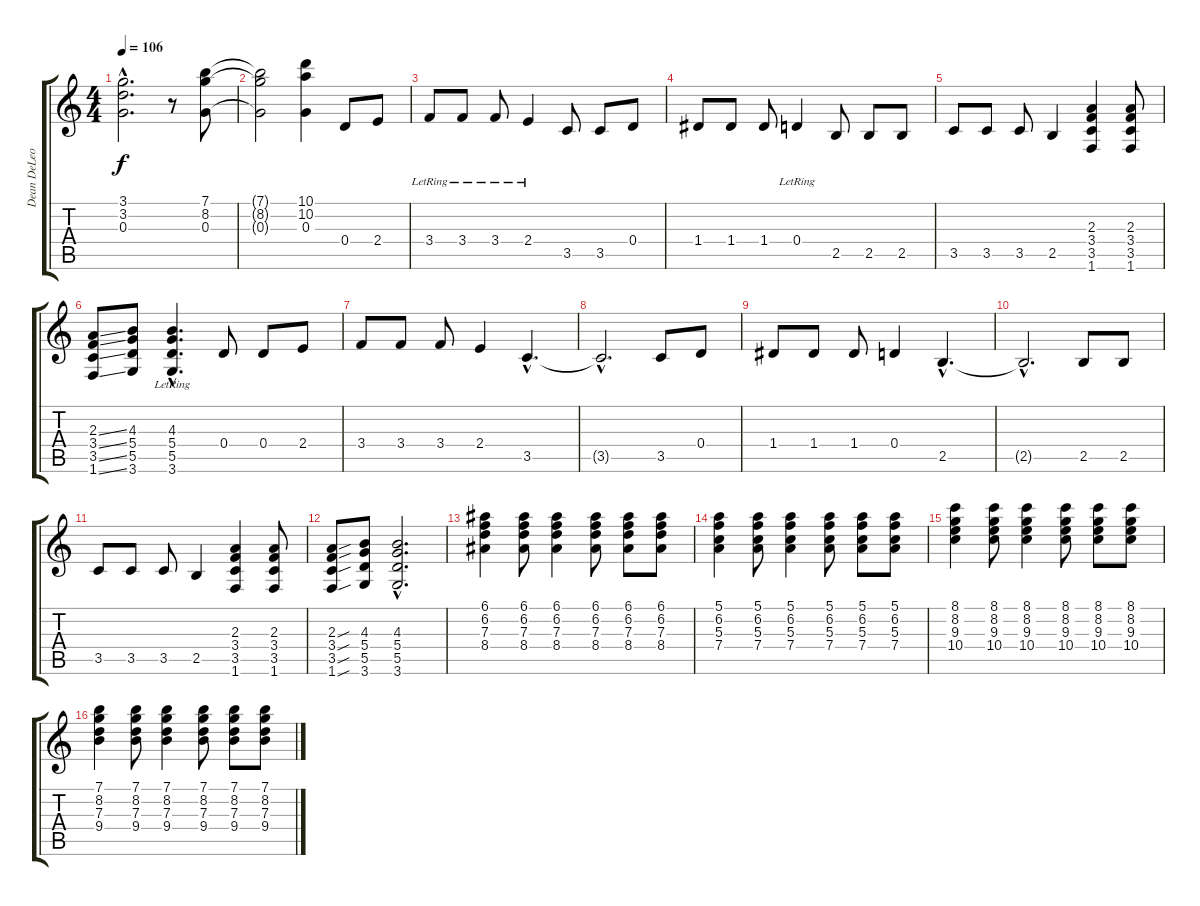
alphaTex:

\track ("Dean DeLeo - Guitar 1" "Dean DeLeo") {instrument electricguitarclean}
\staff {score tabs}
\tuning (E4 B3 G3 D3 A2 E2) {hide}
\ts (4 4)
\tempo 106
\clef g2
\ks c
(3.1{hac} 3.2{hac} 0.3{hac}).2{d dy f} r.8 (7.1 8.2 0.3).8 |
(7.1{t} 8.2{t} 0.3{t}).2 (10.1 10.2 0.3).4 0.4.8 2.4.8 |
3.4{lr}.8 3.4{lr}.8 3.4{lr}.8 2.4{lr}.4 3.5.8 3.5.8 0.4.8 |
1.4.8 1.4.8 1.4.8 0.4{lr}.4 2.5.8 2.5.8 2.5.8 |
3.5.8 3.5.8 3.5.8 2.5.4 (2.3 3.4 3.5 1.6).4 (2.3 3.4 3.5 1.6).8 |
(2.3{ss} 3.4{ss} 3.5{ss} 1.6{ss}).8 (4.3 5.4 5.5 3.6).8 (4.3{hac lr} 5.4{hac lr} 5.5{hac lr} 3.6{hac lr}).4{d} 0.4.8 0.4.8 2.4.8 |
3.4.8 3.4.8 3.4.8 2.4.4 3.5{hac}.4{d} |
3.5{hac t}.2{d} 3.5.8 0.4.8 |
1.4.8 1.4.8 1.4.8 0.4.4 2.5{hac}.4{d} |
2.5{hac t}.2{d} 2.5.8 2.5.8 |
3.5.8 3.5.8 3.5.8 2.5.4 (2.3 3.4 3.5 1.6).4 (2.3 3.4 3.5 1.6).8 |
(2.3{sou} 3.4{sou} 3.5{sou} 1.6{sou}).8 (4.3 5.4 5.5 3.6).8 (4.3{hac} 5.4{hac} 5.5{hac} 3.6{hac}).2{d} |
(6.1 6.2 7.3 8.4).4 (6.1 6.2 7.3 8.4).8 (6.1 6.2 7.3 8.4).4 (6.1 6.2 7.3 8.4).8 (6.1 6.2 7.3 8.4).8 (6.1 6.2 7.3 8.4).8 |
(5.1 6.2 5.3 7.4).4 (5.1 6.2 5.3 7.4).8 (5.1 6.2 5.3 7.4).4 (5.1 6.2 5.3 7.4).8 (5.1 6.2 5.3 7.4).8 (5.1 6.2 5.3 7.4).8 |
(8.1 8.2 9.3 10.4).4 (8.1 8.2 9.3 10.4).8 (8.1 8.2 9.3 10.4).4 (8.1 8.2 9.3 10.4).8 (8.1 8.2 9.3 10.4).8 (8.1 8.2 9.3 10.4).8 |
(7.1 8.2 7.3 9.4).4 (7.1 8.2 7.3 9.4).8 (7.1 8.2 7.3 9.4).4 (7.1 8.2 7.3 9.4).8 (7.1 8.2 7.3 9.4).8 (7.1 8.2 7.3 9.4).8
